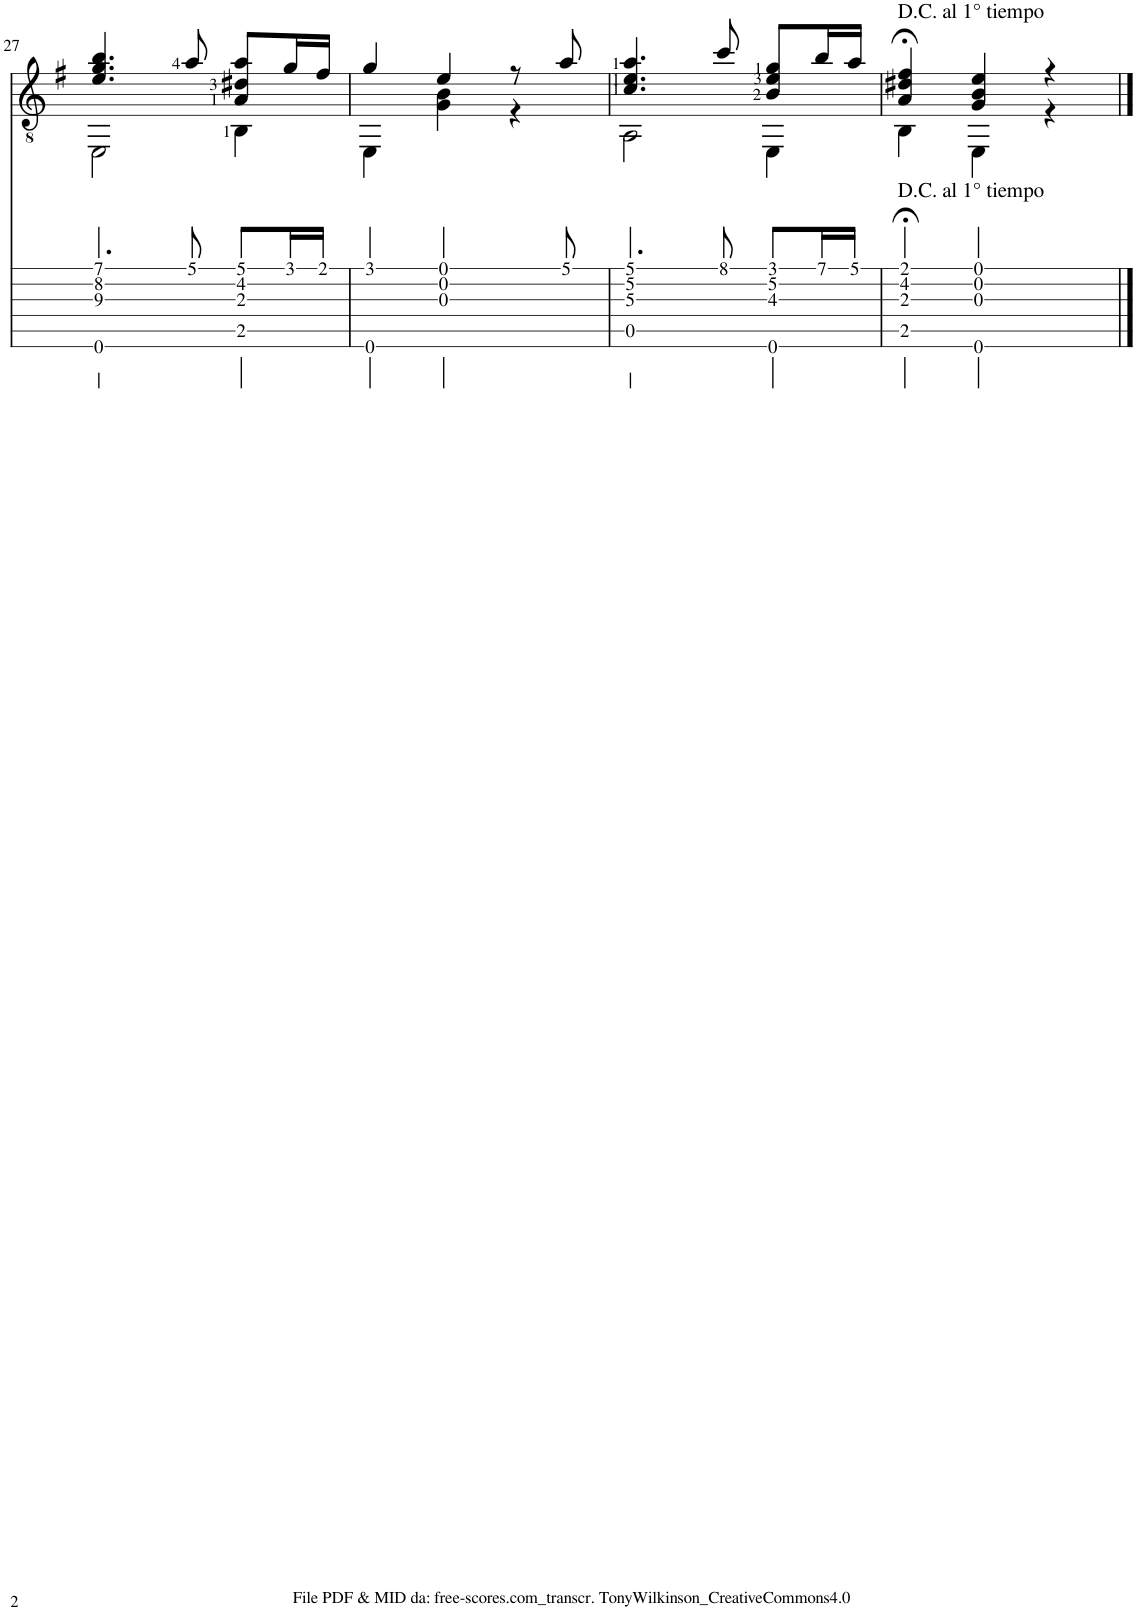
**kern	**kern
*part2	*part1
*staff2	*staff1
*I"Chitarra classica (Intavolatura)	*I"Guitar
!!LO:PB:g=z
*	*clefGv2
*k[f#]	*k[f#]
*M3/4	*M3/4
=27	=27
*^	*^
4.e/ 4.g/ 4.b/	2EE\	4.e/ 4.g/ 4.b/	2EE\
8a/	.	8a/	.
8A/ 8d#X/ 8a/L	4BB\	8A/ 8d#X/ 8a/L	4BB\
16g/L	.	16g/L	.
16f#/JJ	.	16f#/JJ	.
=28	=28	=28	=28
4g/	4EE\	4g/	4EE\
4e/	4G\ 4B\	4e/	4G\ 4B\
8r	4r	8r	4r
8a/	.	8a/	.
=29	=29	=29	=29
4.c/ 4.e/ 4.a/	2AA\	4.c/ 4.e/ 4.a/	2AA\
8cc/	.	8cc/	.
8B/ 8e/ 8g/L	4EE\	8B/ 8e/ 8g/L	4EE\
16b/L	.	16b/L	.
16a/JJ	.	16a/JJ	.
=30	=30	=30	=30
!	!	!LO:TX:a:t=D.C. al 1° tiempo	!
!LO:TX:a:t=D.C. al 1° tiempo	!	!	!
4A/;< 4d#X/;< 4f#/;<	4BB\	4A/;< 4d#X/;< 4f#/;<	4BB\
4G/ 4B/ 4e/	4EE\	4G/ 4B/ 4e/	4EE\
4r	4r	4r	4r
*v	*v	*	*
*	*v	*v
==	==
*-	*-
